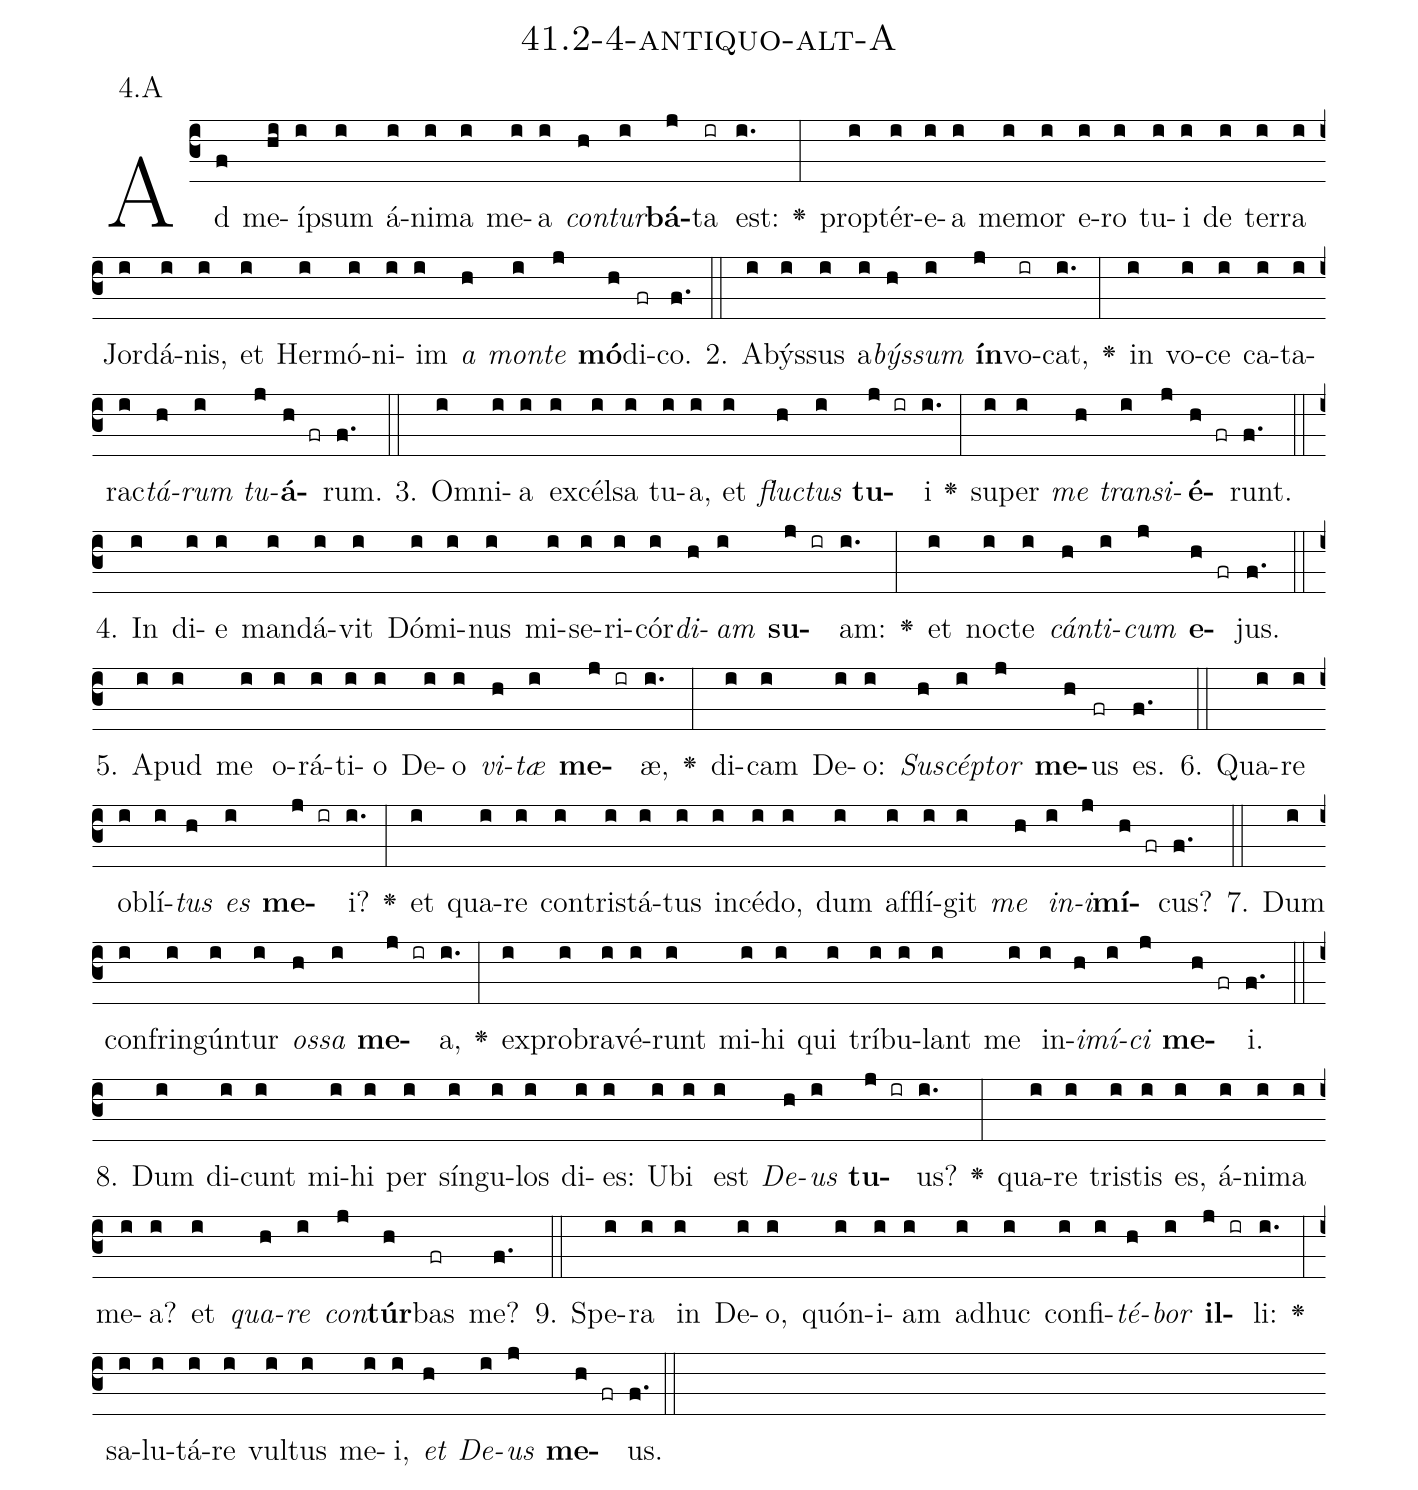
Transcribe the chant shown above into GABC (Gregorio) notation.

name: 41.2-4-antiquo-alt-A;
annotation: 4.A;
%%
(c3)Ad(f) me(hi)íp(i)sum(i) á(i)ni(i)ma(i) me(i)a(i) <i>con</i>(h)<i>tur</i>(i)<b>bá</b>(j)ta(ir) est:(i.) <v>\greheightstar</v>(:) prop(i)tér(i)e(i)a(i) me(i)mor(i) e(i)ro(i) tu(i)i(i) de(i) ter(i)ra(i) Jor(i)dá(i)nis,(i) et(i) Her(i)mó(i)ni(i)im(i) <i>a</i>(h) <i>mon</i>(i)<i>te</i>(j) <b>mó</b>(h)di(fr)co.(f.) (::)
2. A(i)býs(i)sus(i) a(i)<i>býs</i>(h)<i>sum</i>(i) <b>ín</b>(j)vo(ir)cat,(i.) <v>\greheightstar</v>(:) in(i) vo(i)ce(i) ca(i)ta(i)rac(i)<i>tá</i>(h)<i>rum</i>(i) <i>tu</i>(j)<b>á</b>(h fr)rum.(f.) (::)
3. Om(i)ni(i)a(i) ex(i)cél(i)sa(i) tu(i)a,(i) et(i) <i>fluc</i>(h)<i>tus</i>(i) <b>tu</b>(j ir)i(i.) <v>\greheightstar</v>(:) su(i)per(i) <i>me</i>(h) <i>trans</i>(i)<i>i</i>(j)<b>é</b>(h fr)runt.(f.) (::)
4. In(i) di(i)e(i) man(i)dá(i)vit(i) Dó(i)mi(i)nus(i) mi(i)se(i)ri(i)cór(i)<i>di</i>(h)<i>am</i>(i) <b>su</b>(j ir)am:(i.) <v>\greheightstar</v>(:) et(i) noc(i)te(i) <i>cán</i>(h)<i>ti</i>(i)<i>cum</i>(j) <b>e</b>(h fr)jus.(f.) (::)
5. A(i)pud(i) me(i) o(i)rá(i)ti(i)o(i) De(i)o(i) <i>vi</i>(h)<i>tæ</i>(i) <b>me</b>(j ir)æ,(i.) <v>\greheightstar</v>(:) di(i)cam(i) De(i)o:(i) <i>Su</i>(h)<i>scép</i>(i)<i>tor</i>(j) <b>me</b>(h)us(fr) es.(f.) (::)
6. Qua(i)re(i) ob(i)lí(i)<i>tus</i>(h) <i>es</i>(i) <b>me</b>(j ir)i?(i.) <v>\greheightstar</v>(:) et(i) qua(i)re(i) con(i)tris(i)tá(i)tus(i) in(i)cé(i)do,(i) dum(i) af(i)flí(i)git(i) <i>me</i>(h) <i>in</i>(i)<i>i</i>(j)<b>mí</b>(h fr)cus?(f.) (::)
7. Dum(i) con(i)frin(i)gún(i)tur(i) <i>os</i>(h)<i>sa</i>(i) <b>me</b>(j ir)a,(i.) <v>\greheightstar</v>(:) ex(i)pro(i)bra(i)vé(i)runt(i) mi(i)hi(i) qui(i) trí(i)bu(i)lant(i) me(i) in(i)<i>i</i>(h)<i>mí</i>(i)<i>ci</i>(j) <b>me</b>(h fr)i.(f.) (::)
8. Dum(i) di(i)cunt(i) mi(i)hi(i) per(i) sín(i)gu(i)los(i) di(i)es:(i) U(i)bi(i) est(i) <i>De</i>(h)<i>us</i>(i) <b>tu</b>(j ir)us?(i.) <v>\greheightstar</v>(:) qua(i)re(i) tris(i)tis(i) es,(i) á(i)ni(i)ma(i) me(i)a?(i) et(i) <i>qua</i>(h)<i>re</i>(i) <i>con</i>(j)<b>túr</b>(h)bas(fr) me?(f.) (::)
9. Spe(i)ra(i) in(i) De(i)o,(i) quón(i)i(i)am(i) ad(i)huc(i) con(i)fi(i)<i>té</i>(h)<i>bor</i>(i) <b>il</b>(j ir)li:(i.) <v>\greheightstar</v>(:) sa(i)lu(i)tá(i)re(i) vul(i)tus(i) me(i)i,(i) <i>et</i>(h) <i>De</i>(i)<i>us</i>(j) <b>me</b>(h fr)us.(f.) (::)
